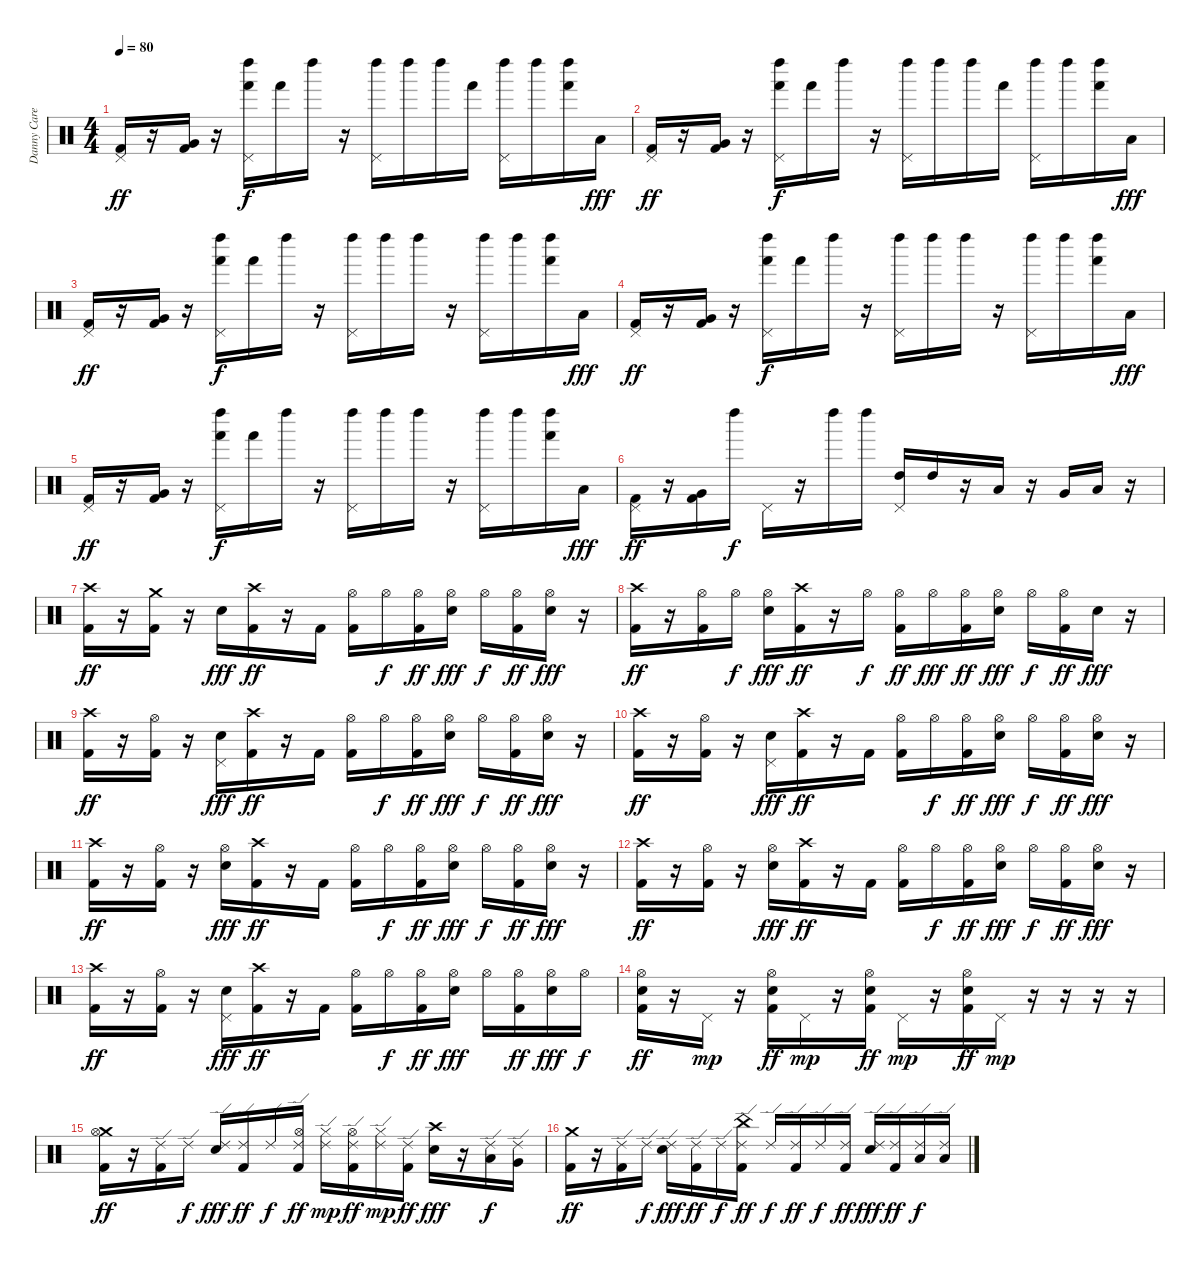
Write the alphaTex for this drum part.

\track ("Danny Carey" "Danny Care") {instrument percussion}
\staff {score}
\articulation defaults
\ts (4 4)
\tempo 80
\clef neutral
\ks c
("Pedal Hi-Hat (hit)" "Kick (hit) 2").16{dy ff} r.16 ("Very Low Tom (hit)" "Kick (hit) 2").16 r.16 ("Pedal Hi-Hat (hit)" "Left Maraca (hit)" "Hand (hit)").16{dy f} "Hand (hit)".16 "Left Maraca (hit)".16 r.16 ("Pedal Hi-Hat (hit)" "Left Maraca (hit)").16 "Left Maraca (hit)".16 "Left Maraca (hit)".16 "Hand (hit)".16 ("Pedal Hi-Hat (hit)" "Left Maraca (hit)").16 "Left Maraca (hit)".16 ("Left Maraca (hit)" "Hand (hit)").16 "Low Floor Tom (hit)".16{dy fff} |
("Pedal Hi-Hat (hit)" "Kick (hit) 2").16{dy ff} r.16 ("Very Low Tom (hit)" "Kick (hit) 2").16 r.16 ("Pedal Hi-Hat (hit)" "Left Maraca (hit)" "Hand (hit)").16{dy f} "Hand (hit)".16 "Left Maraca (hit)".16 r.16 ("Pedal Hi-Hat (hit)" "Left Maraca (hit)").16 "Left Maraca (hit)".16 "Left Maraca (hit)".16 "Hand (hit)".16 ("Pedal Hi-Hat (hit)" "Left Maraca (hit)").16 "Left Maraca (hit)".16 ("Left Maraca (hit)" "Hand (hit)").16 "Low Floor Tom (hit)".16{dy fff} |
("Pedal Hi-Hat (hit)" "Kick (hit) 2").16{dy ff} r.16 ("Very Low Tom (hit)" "Kick (hit) 2").16 r.16 ("Pedal Hi-Hat (hit)" "Left Maraca (hit)" "Hand (hit)").16{dy f} "Hand (hit)".16 "Left Maraca (hit)".16 r.16 ("Pedal Hi-Hat (hit)" "Left Maraca (hit)").16 "Left Maraca (hit)".16 "Left Maraca (hit)".16 r.16 ("Pedal Hi-Hat (hit)" "Left Maraca (hit)").16 "Left Maraca (hit)".16 ("Left Maraca (hit)" "Hand (hit)").16 "Low Floor Tom (hit)".16{dy fff} |
("Pedal Hi-Hat (hit)" "Kick (hit) 2").16{dy ff} r.16 ("Very Low Tom (hit)" "Kick (hit) 2").16 r.16 ("Pedal Hi-Hat (hit)" "Left Maraca (hit)" "Hand (hit)").16{dy f} "Hand (hit)".16 "Left Maraca (hit)".16 r.16 ("Pedal Hi-Hat (hit)" "Left Maraca (hit)").16 "Left Maraca (hit)".16 "Left Maraca (hit)".16 r.16 ("Pedal Hi-Hat (hit)" "Left Maraca (hit)").16 "Left Maraca (hit)".16 ("Left Maraca (hit)" "Hand (hit)").16 "Low Floor Tom (hit)".16{dy fff} |
("Pedal Hi-Hat (hit)" "Kick (hit) 2").16{dy ff} r.16 ("Very Low Tom (hit)" "Kick (hit) 2").16 r.16 ("Pedal Hi-Hat (hit)" "Left Maraca (hit)" "Hand (hit)").16{dy f} "Hand (hit)".16 "Left Maraca (hit)".16 r.16 ("Pedal Hi-Hat (hit)" "Left Maraca (hit)").16 "Left Maraca (hit)".16 "Left Maraca (hit)".16 r.16 ("Pedal Hi-Hat (hit)" "Left Maraca (hit)").16 "Left Maraca (hit)".16 ("Left Maraca (hit)" "Hand (hit)").16 "Low Floor Tom (hit)".16{dy fff} |
("Pedal Hi-Hat (hit)" "Kick (hit) 2").16{dy ff} r.16 ("Very Low Tom (hit)" "Kick (hit) 2").16 "Left Maraca (hit)".16{dy f} "Pedal Hi-Hat (hit)".16 r.16 "Left Maraca (hit)".16 "Left Maraca (hit)".16 ("Pedal Hi-Hat (hit)" "High Tom (hit)").16 "High Tom (hit)".16 r.16 "Low Tom (hit)".16 r.16 "Very Low Tom (hit)".16 "Low Floor Tom (hit)".16 r.16 |
("Crash high (hit)" "Kick (hit) 2").16{dy ff} r.16 ("Crash medium (hit)" "Kick (hit) 2").16 r.16 "Electric Snare (hit)".16{dy fff} ("Crash high (hit)" "Kick (hit) 2").16{dy ff} r.16 "Kick (hit) 2".16 ("Hi-Hat (open)" "Kick (hit) 2").16 "Hi-Hat (open)".16{dy f} ("Hi-Hat (open)" "Kick (hit) 2").16{dy ff} ("Hi-Hat (open)" "Electric Snare (hit)").16{dy fff} "Hi-Hat (open)".16{dy f} ("Hi-Hat (open)" "Kick (hit) 2").16{dy ff} ("Hi-Hat (open)" "Electric Snare (hit)").16{dy fff} r.16 |
("Crash high (hit)" "Kick (hit) 2").16{dy ff} r.16 ("Hi-Hat (open)" "Kick (hit) 2").16 "Hi-Hat (open)".16{dy f} ("Hi-Hat (open)" "Electric Snare (hit)").16{dy fff} ("Crash high (hit)" "Kick (hit) 2").16{dy ff} r.16 "Hi-Hat (open)".16{dy f} ("Hi-Hat (open)" "Kick (hit) 2").16{dy ff} "Hi-Hat (open)".16{dy fff} ("Hi-Hat (open)" "Kick (hit) 2").16{dy ff} ("Hi-Hat (open)" "Electric Snare (hit)").16{dy fff} "Hi-Hat (open)".16{dy f} ("Hi-Hat (open)" "Kick (hit) 2").16{dy ff} "Electric Snare (hit)".16{dy fff} r.16 |
("Crash high (hit)" "Kick (hit) 2").16{dy ff} r.16 ("Hi-Hat (open)" "Kick (hit) 2").16 r.16 ("Pedal Hi-Hat (hit)" "Electric Snare (hit)").16{dy fff} ("Crash high (hit)" "Kick (hit) 2").16{dy ff} r.16 "Kick (hit) 2".16 ("Hi-Hat (open)" "Kick (hit) 2").16 "Hi-Hat (open)".16{dy f} ("Hi-Hat (open)" "Kick (hit) 2").16{dy ff} ("Hi-Hat (open)" "Electric Snare (hit)").16{dy fff} "Hi-Hat (open)".16{dy f} ("Hi-Hat (open)" "Kick (hit) 2").16{dy ff} ("Hi-Hat (open)" "Electric Snare (hit)").16{dy fff} r.16 |
("Crash high (hit)" "Kick (hit) 2").16{dy ff} r.16 ("Hi-Hat (open)" "Kick (hit) 2").16 r.16 ("Pedal Hi-Hat (hit)" "Electric Snare (hit)").16{dy fff} ("Crash high (hit)" "Kick (hit) 2").16{dy ff} r.16 "Kick (hit) 2".16 ("Hi-Hat (open)" "Kick (hit) 2").16 "Hi-Hat (open)".16{dy f} ("Hi-Hat (open)" "Kick (hit) 2").16{dy ff} ("Hi-Hat (open)" "Electric Snare (hit)").16{dy fff} "Hi-Hat (open)".16{dy f} ("Hi-Hat (open)" "Kick (hit) 2").16{dy ff} ("Hi-Hat (open)" "Electric Snare (hit)").16{dy fff} r.16 |
("Crash high (hit)" "Kick (hit) 2").16{dy ff} r.16 ("Hi-Hat (open)" "Kick (hit) 2").16 r.16 ("Hi-Hat (open)" "Electric Snare (hit)").16{dy fff} ("Crash high (hit)" "Kick (hit) 2").16{dy ff} r.16 "Kick (hit) 2".16 ("Hi-Hat (open)" "Kick (hit) 2").16 "Hi-Hat (open)".16{dy f} ("Hi-Hat (open)" "Kick (hit) 2").16{dy ff} ("Hi-Hat (open)" "Electric Snare (hit)").16{dy fff} "Hi-Hat (open)".16{dy f} ("Hi-Hat (open)" "Kick (hit) 2").16{dy ff} ("Hi-Hat (open)" "Electric Snare (hit)").16{dy fff} r.16 |
("Crash high (hit)" "Kick (hit) 2").16{dy ff} r.16 ("Hi-Hat (open)" "Kick (hit) 2").16 r.16 ("Hi-Hat (open)" "Electric Snare (hit)").16{dy fff} ("Crash high (hit)" "Kick (hit) 2").16{dy ff} r.16 "Kick (hit) 2".16 ("Hi-Hat (open)" "Kick (hit) 2").16 "Hi-Hat (open)".16{dy f} ("Hi-Hat (open)" "Kick (hit) 2").16{dy ff} ("Hi-Hat (open)" "Electric Snare (hit)").16{dy fff} "Hi-Hat (open)".16{dy f} ("Hi-Hat (open)" "Kick (hit) 2").16{dy ff} ("Hi-Hat (open)" "Electric Snare (hit)").16{dy fff} r.16 |
("Crash high (hit)" "Kick (hit) 2").16{dy ff} r.16 ("Hi-Hat (open)" "Kick (hit) 2").16 r.16 ("Pedal Hi-Hat (hit)" "Electric Snare (hit)").16{dy fff} ("Crash high (hit)" "Kick (hit) 2").16{dy ff} r.16 "Kick (hit) 2".16 ("Hi-Hat (open)" "Kick (hit) 2").16 "Hi-Hat (open)".16{dy f} ("Hi-Hat (open)" "Kick (hit) 2").16{dy ff} ("Hi-Hat (open)" "Electric Snare (hit)").16{dy fff} "Hi-Hat (open)".16 ("Hi-Hat (open)" "Kick (hit) 2").16{dy ff} ("Hi-Hat (open)" "Electric Snare (hit)").16{dy fff} "Hi-Hat (open)".16{dy f} |
("Hi-Hat (open)" "Electric Snare (hit)" "Kick (hit) 2").16{dy ff} r.16 "Pedal Hi-Hat (hit)".16{dy mp} r.16 ("Hi-Hat (open)" "Electric Snare (hit)" "Kick (hit) 2").16{dy ff} "Pedal Hi-Hat (hit)".16{dy mp} r.16 ("Hi-Hat (open)" "Electric Snare (hit)" "Kick (hit) 2").16{dy ff} "Pedal Hi-Hat (hit)".16{dy mp} r.16 ("Hi-Hat (open)" "Electric Snare (hit)" "Kick (hit) 2").16{dy ff} "Pedal Hi-Hat (hit)".16{dy mp} r.16 r.16 r.16 r.16 |
("Crash medium (hit)" "Hi-Hat (open)" "Kick (hit) 2").16{dy ff} r.16 ("Ride (edge) 2" "Kick (hit) 2").16 "Ride (edge) 2".16{dy f} ("Ride (edge) 2" "Electric Snare (hit)").16{dy fff} ("Ride (edge) 2" "Kick (hit) 2").16{dy ff} "Ride (edge) 2".16{dy f} ("Ride (edge) 2" "Hi-Hat (open)" "Kick (hit) 2").16{dy ff} ("Ride (edge) 2" "Hi-Hat (closed)").16{dy mp} ("Ride (edge) 2" "Hi-Hat (open)" "Kick (hit) 2").16{dy ff} ("Ride (edge) 2" "Hi-Hat (closed)").16{dy mp} ("Ride (edge) 2" "Kick (hit) 2").16{dy ff} ("Crash high (hit)" "Electric Snare (hit)").16{dy fff} r.16 ("Ride (edge) 2" "Low Tom (hit)").16{dy f} ("Ride (edge) 2" "Very Low Tom (hit)").16 |
("Crash medium (hit)" "Kick (hit) 2").16{dy ff} r.16 ("Ride (edge) 2" "Kick (hit) 2").16 "Ride (edge) 2".16{dy f} ("Ride (edge) 2" "Electric Snare (hit)").16{dy fff} ("Ride (edge) 2" "Kick (hit) 2").16{dy ff} "Ride (edge) 2".16{dy f} ("Ride (edge) 2" "China (hit)" "Kick (hit) 2").16{dy ff} "Ride (edge) 2".16{dy f} ("Ride (edge) 2" "Kick (hit) 2").16{dy ff} "Ride (edge) 2".16{dy f} ("Ride (edge) 2" "Kick (hit) 2").16{dy ff} ("Ride (edge) 2" "Electric Snare (hit)").16{dy fff} ("Ride (edge) 2" "Kick (hit) 2").16{dy ff} ("Ride (edge) 2" "Low Tom (hit)").16{dy f} ("Ride (edge) 2" "Low Tom (hit)").16
